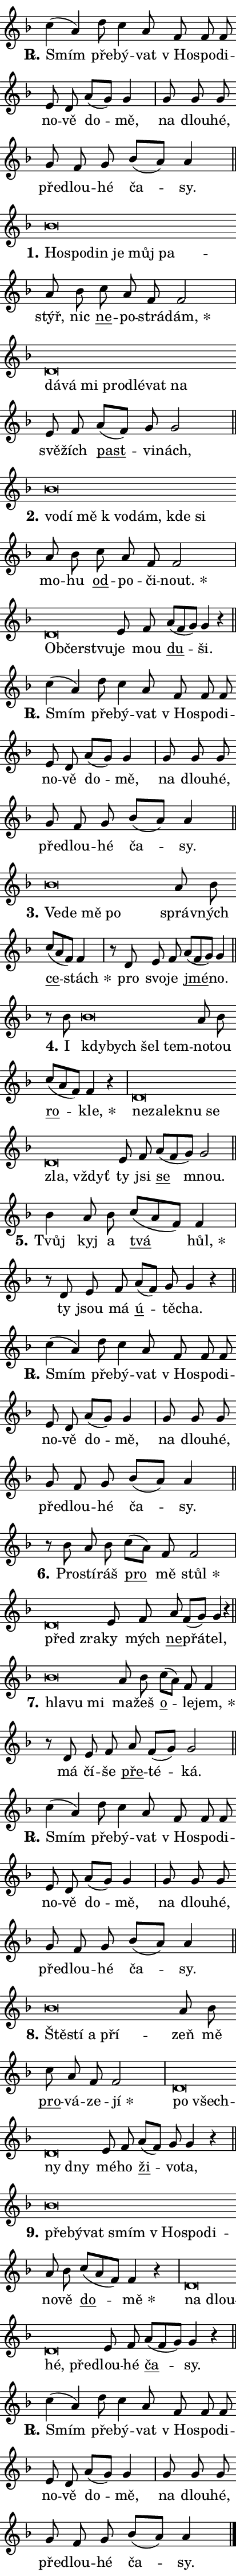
\version "2.22.1"
\header { tagline = "" }
\paper {
  indent = 0\cm
  top-margin = 0\cm
  right-margin = 0\cm
  bottom-margin = 0\cm
  left-margin = 0\cm
  paper-width = 7\cm
  page-breaking = #ly:one-page-breaking
  system-system-spacing.basic-distance = #11
  score-system-spacing.basic-distance = #11.3
  ragged-last = ##f
}


%% Author: Thomas Morley
%% https://lists.gnu.org/archive/html/lilypond-user/2020-05/msg00002.html
#(define (line-position grob)
"Returns position of @var[grob} in current system:
   @code{'start}, if at first time-step
   @code{'end}, if at last time-step
   @code{'middle} otherwise
"
  (let* ((col (ly:item-get-column grob))
         (ln (ly:grob-object col 'left-neighbor))
         (rn (ly:grob-object col 'right-neighbor))
         (col-to-check-left (if (ly:grob? ln) ln col))
         (col-to-check-right (if (ly:grob? rn) rn col))
         (break-dir-left
           (and
             (ly:grob-property col-to-check-left 'non-musical #f)
             (ly:item-break-dir col-to-check-left)))
         (break-dir-right
           (and
             (ly:grob-property col-to-check-right 'non-musical #f)
             (ly:item-break-dir col-to-check-right))))
        (cond ((eqv? 1 break-dir-left) 'start)
              ((eqv? -1 break-dir-right) 'end)
              (else 'middle))))

#(define (tranparent-at-line-position vctor)
  (lambda (grob)
  "Relying on @code{line-position} select the relevant enry from @var{vctor}.
Used to determine transparency,"
    (case (line-position grob)
      ((end) (not (vector-ref vctor 0)))
      ((middle) (not (vector-ref vctor 1)))
      ((start) (not (vector-ref vctor 2))))))

noteHeadBreakVisibility =
#(define-music-function (break-visibility)(vector?)
"Makes @code{NoteHead}s transparent relying on @var{break-visibility}"
#{
  \override NoteHead.transparent =
    #(tranparent-at-line-position break-visibility)
#})

#(define delete-ledgers-for-transparent-note-heads
  (lambda (grob)
    "Reads whether a @code{NoteHead} is transparent.
If so this @code{NoteHead} is removed from @code{'note-heads} from
@var{grob}, which is supposed to be @code{LedgerLineSpanner}.
As a result ledgers are not printed for this @code{NoteHead}"
    (let* ((nhds-array (ly:grob-object grob 'note-heads))
           (nhds-list
             (if (ly:grob-array? nhds-array)
                 (ly:grob-array->list nhds-array)
                 '()))
           ;; Relies on the transparent-property being done before
           ;; Staff.LedgerLineSpanner.after-line-breaking is executed.
           ;; This is fragile ...
           (to-keep
             (remove
               (lambda (nhd)
                 (ly:grob-property nhd 'transparent #f))
               nhds-list)))
      ;; TODO find a better method to iterate over grob-arrays, similiar
      ;; to filter/remove etc for lists
      ;; For now rebuilt from scratch
      (set! (ly:grob-object grob 'note-heads)  '())
      (for-each
        (lambda (nhd)
          (ly:pointer-group-interface::add-grob grob 'note-heads nhd))
        to-keep))))

hideNotes = {
  \noteHeadBreakVisibility #begin-of-line-visible
}
unHideNotes = {
  \noteHeadBreakVisibility #all-visible
}

% work-around for resetting accidentals
% https://lilypond.org/doc/v2.23/Documentation/notation/displaying-rhythms#unmetered-music
cadenzaMeasure = {
  \cadenzaOff
  \partial 1024 s1024
  \cadenzaOn
}

#(define-markup-command (accent layout props text) (markup?)
  "Underline accented syllable"
  (interpret-markup layout props
    #{\markup \override #'(offset . 4.3) \underline { #text }#}))

responsum = \markup \concat {
  "R" \hspace #-1.05 \path #0.1 #'((moveto 0 0.07) (lineto 0.9 0.8)) \hspace #0.05 "."
}

\layout {
    \context {
        \Staff
        \remove "Time_signature_engraver"
        \override LedgerLineSpanner.after-line-breaking = #delete-ledgers-for-transparent-note-heads
    }
    \context {
        \Voice {
            \override NoteHead.output-attributes = #'((class . "notehead"))
            \override Hairpin.height = #0.55
        }
    }
    \context {
        \Lyrics {
            \override StanzaNumber.output-attributes = #'((class . "stanzanumber"))
            \override LyricSpace.minimum-distance = #0.9
            \override LyricText.font-name = #"TeX Gyre Schola"
            \override LyricText.font-size = 1
            \override StanzaNumber.font-name = #"TeX Gyre Schola Bold"
            \override StanzaNumber.font-size = 1
        }
    }
}

% magnetic-lyrics.ily
%
%   written by
%     Jean Abou Samra <jean@abou-samra.fr>
%     Werner Lemberg <wl@gnu.org>
%
%   adapted by
%     Jiri Hon <jiri.hon@gmail.com>
%
% Version 2022-Apr-15

% https://www.mail-archive.com/lilypond-user@gnu.org/msg149350.html

#(define (Left_hyphen_pointer_engraver context)
   "Collect syllable-hyphen-syllable occurrences in lyrics and store
them in properties.  This engraver only looks to the left.  For
example, if the lyrics input is @code{foo -- bar}, it does the
following.

@itemize @bullet
@item
Set the @code{text} property of the @code{LyricHyphen} grob between
@q{foo} and @q{bar} to @code{foo}.

@item
Set the @code{left-hyphen} property of the @code{LyricText} grob with
text @q{foo} to the @code{LyricHyphen} grob between @q{foo} and
@q{bar}.
@end itemize

Use this auxiliary engraver in combination with the
@code{lyric-@/text::@/apply-@/magnetic-@/offset!} hook."
   (let ((hyphen #f)
         (text #f))
     (make-engraver
      (acknowledgers
       ((lyric-syllable-interface engraver grob source-engraver)
        (set! text grob)))
      (end-acknowledgers
       ((lyric-hyphen-interface engraver grob source-engraver)
        ;(when (not (grob::has-interface grob 'lyric-space-interface))
          (set! hyphen grob)));)
      ((stop-translation-timestep engraver)
       (when (and text hyphen)
         (ly:grob-set-object! text 'left-hyphen hyphen))
       (set! text #f)
       (set! hyphen #f)))))

#(define (lyric-text::apply-magnetic-offset! grob)
   "If the space between two syllables is less than the value in
property @code{LyricText@/.details@/.squash-threshold}, move the right
syllable to the left so that it gets concatenated with the left
syllable.

Use this function as a hook for
@code{LyricText@/.after-@/line-@/breaking} if the
@code{Left_@/hyphen_@/pointer_@/engraver} is active."
   (let ((hyphen (ly:grob-object grob 'left-hyphen #f)))
     (when hyphen
       (let ((left-text (ly:spanner-bound hyphen LEFT)))
         (when (grob::has-interface left-text 'lyric-syllable-interface)
           (let* ((common (ly:grob-common-refpoint grob left-text X))
                  (this-x-ext (ly:grob-extent grob common X))
                  (left-x-ext
                   (begin
                     ;; Trigger magnetism for left-text.
                     (ly:grob-property left-text 'after-line-breaking)
                     (ly:grob-extent left-text common X)))
                  ;; `delta` is the gap width between two syllables.
                  (delta (- (interval-start this-x-ext)
                            (interval-end left-x-ext)))
                  (details (ly:grob-property grob 'details))
                  (threshold (assoc-get 'squash-threshold details 0.2)))
             (when (< delta threshold)
               (let* (;; We have to manipulate the input text so that
                      ;; ligatures crossing syllable boundaries are not
                      ;; disabled.  For languages based on the Latin
                      ;; script this is essentially a beautification.
                      ;; However, for non-Western scripts it can be a
                      ;; necessity.
                      (lt (ly:grob-property left-text 'text))
                      (rt (ly:grob-property grob 'text))
                      (is-space (grob::has-interface hyphen 'lyric-space-interface))
                      (space (if is-space " " ""))
                      (space-markup (grob-interpret-markup grob " "))
                      (space-size (interval-length (ly:stencil-extent space-markup X)))
                      (extra-delta (if is-space space-size 0))
                      ;; Append new syllable.
                      (ltrt-space (if (and (string? lt) (string? rt))
                                (string-append lt space rt)
                                (make-concat-markup (list lt space rt))))
                      ;; Right-align `ltrt` to the right side.
                      (ltrt-space-markup (grob-interpret-markup
                               grob
                               (make-translate-markup
                                (cons (interval-length this-x-ext) 0)
                                (make-right-align-markup ltrt-space)))))
                 (begin
                   ;; Don't print `left-text`.
                   (ly:grob-set-property! left-text 'stencil #f)
                   ;; Set text and stencil (which holds all collected
                   ;; syllables so far) and shift it to the left.
                   (ly:grob-set-property! grob 'text ltrt-space)
                   (ly:grob-set-property! grob 'stencil ltrt-space-markup)
                   (ly:grob-translate-axis! grob (- (- delta extra-delta)) X))))))))))


#(define (lyric-hyphen::displace-bounds-first grob)
   ;; Make very sure this callback isn't triggered too early.
   (let ((left (ly:spanner-bound grob LEFT))
         (right (ly:spanner-bound grob RIGHT)))
     (ly:grob-property left 'after-line-breaking)
     (ly:grob-property right 'after-line-breaking)
     (ly:lyric-hyphen::print grob)))

squashThreshold = #0.4

\layout {
  \context {
    \Lyrics
    \consists #Left_hyphen_pointer_engraver
    \override LyricText.after-line-breaking =
      #lyric-text::apply-magnetic-offset!
    \override LyricHyphen.stencil = #lyric-hyphen::displace-bounds-first
    \override LyricText.details.squash-threshold = \squashThreshold
    \override LyricHyphen.minimum-distance = 0
    \override LyricHyphen.minimum-length = \squashThreshold
  }
}

squash = \override LyricText.details.squash-threshold = 9999
unSquash = \override LyricText.details.squash-threshold = \squashThreshold

left = \override LyricText.self-alignment-X = #LEFT
unLeft = \revert LyricText.self-alignment-X

starOffset = #(lambda (grob) 
                (let ((x_offset (ly:self-alignment-interface::aligned-on-x-parent grob)))
                  (if (= x_offset 0) 0 (+ x_offset 1.2))))

star = #(define-music-function (syllable)(string?)
"Append star separator at the end of a syllable"
#{
  \once \override LyricText.X-offset = #starOffset
  \lyricmode { \markup {
    #syllable
    \override #'((font-name . "TeX Gyre Schola Bold")) \hspace #0.2 \lower #0.65 \larger "*"
  } }
#})

starAccent = #(define-music-function (syllable)(string?)
"Append star separator at the end of a syllable and make accent"
#{
  \once \override LyricText.X-offset = #starOffset
  \lyricmode { \markup {
    \accent #syllable
    \override #'((font-name . "TeX Gyre Schola Bold")) \hspace #0.2 \lower #0.65 \larger "*"
  } }
#})

breath = #(define-music-function (syllable)(string?)
"Append breathing indicator at the end of a syllable"
#{
  \lyricmode { \markup { #syllable "+" } }
#})

optionalBreath = #(define-music-function (syllable)(string?)
"Append optional breathing indicator at the end of a syllable"
#{
  \lyricmode { \markup { #syllable "(+)" } }
#})


\score {
    <<
        \new Voice = "melody" { \cadenzaOn \key f \major \relative { c''4( a) d8 c4 a8 \bar "" f f f \bar "" e d \bar "" a'[( g)] g4 \cadenzaMeasure \bar "|" g8 g g \bar "" g f g \bar "" bes[( a)] a4 \cadenzaMeasure \bar "||" \break } }
        \new Lyrics \lyricsto "melody" { \lyricmode { \set stanza = \responsum
Smím pře -- bý -- vat "v Ho" -- spo -- di -- no -- vě do -- mě, na dlou -- hé, pře -- dlou -- hé ča -- sy. } }
    >>
    \layout {}
}

\score {
    <<
        \new Voice = "melody" { \cadenzaOn \key f \major \relative { bes'\breve*1/16 \hideNotes \breve*1/16 \bar "" \breve*1/16 \bar "" \breve*1/16 \bar "" \breve*1/16 \breve*1/16 \bar "" \unHideNotes a8 bes \bar "" c a f f2 \cadenzaMeasure \bar "|" d\breve*1/16 \hideNotes \breve*1/16 \bar "" \breve*1/16 \bar "" \breve*1/16 \bar "" \breve*1/16 \bar "" \breve*1/16 \breve*1/16 \bar "" \unHideNotes e8 f \bar "" a[( f)] g g2 \cadenzaMeasure \bar "||" \break } }
        \new Lyrics \lyricsto "melody" { \lyricmode { \set stanza = "1."
\left Ho -- \squash spo -- din je můj pa -- \unLeft \unSquash stýř, nic \markup \accent ne -- po -- strá -- \star dám, \left dá -- \squash vá mi pro -- dlé -- vat na \unLeft \unSquash svě -- žích \markup \accent past -- vi -- nách, } }
    >>
    \layout {}
}

\score {
    <<
        \new Voice = "melody" { \cadenzaOn \key f \major \relative { bes'\breve*1/16 \hideNotes \breve*1/16 \bar "" \breve*1/16 \bar "" \breve*1/16 \bar "" \breve*1/16 \bar "" \breve*1/16 \breve*1/16 \bar "" \unHideNotes a8 bes \bar "" c a f f2 \cadenzaMeasure \bar "|" d\breve*1/16 \hideNotes \breve*1/16 \breve*1/16 \bar "" \unHideNotes e8 f \bar "" a[( f g)] g4 r \cadenzaMeasure \bar "||" \break } }
        \new Lyrics \lyricsto "melody" { \lyricmode { \set stanza = "2."
\left vo -- \squash dí mě "k vo" -- dám, kde si \unLeft \unSquash mo -- hu \markup \accent od -- po -- či -- \star nout. \left Ob -- \squash čerst -- vu -- \unLeft \unSquash je mou \markup \accent du -- ši. } }
    >>
    \layout {}
}

\score {
    <<
        \new Voice = "melody" { \cadenzaOn \key f \major \relative { c''4( a) d8 c4 a8 \bar "" f f f \bar "" e d \bar "" a'[( g)] g4 \cadenzaMeasure \bar "|" g8 g g \bar "" g f g \bar "" bes[( a)] a4 \cadenzaMeasure \bar "||" \break } }
        \new Lyrics \lyricsto "melody" { \lyricmode { \set stanza = \responsum
Smím pře -- bý -- vat "v Ho" -- spo -- di -- no -- vě do -- mě, na dlou -- hé, pře -- dlou -- hé ča -- sy. } }
    >>
    \layout {}
}

\score {
    <<
        \new Voice = "melody" { \cadenzaOn \key f \major \relative { bes'\breve*1/16 \hideNotes \breve*1/16 \bar "" \breve*1/16 \breve*1/16 \bar "" \unHideNotes a8 bes \bar "" c[( a f)] f4 \cadenzaMeasure \bar "|" r8 d8 e8 f \bar "" a[( f g)] g4 \cadenzaMeasure \bar "||" \break } }
        \new Lyrics \lyricsto "melody" { \lyricmode { \set stanza = "3."
\left Ve -- \squash de mě po \unLeft \unSquash správ -- ných \markup \accent ce -- \star stách pro svo -- je \markup \accent jmé -- no. } }
    >>
    \layout {}
}

\score {
    <<
        \new Voice = "melody" { \cadenzaOn \key f \major \relative { r8 bes' bes\breve*1/16 \hideNotes \breve*1/16 \bar "" \breve*1/16 \breve*1/16 \bar "" \unHideNotes a8 bes \bar "" c[( a f)] f4 r \cadenzaMeasure \bar "|" d\breve*1/16 \hideNotes \breve*1/16 \bar "" \breve*1/16 \bar "" \breve*1/16 \bar "" \breve*1/16 \bar "" \breve*1/16 \breve*1/16 \bar "" \unHideNotes e8 f \bar "" a[( f g)] g2 \cadenzaMeasure \bar "||" \break } }
        \new Lyrics \lyricsto "melody" { \lyricmode { \set stanza = "4."
I \left kdy -- \squash bych šel tem -- \unLeft \unSquash no -- tou \markup \accent ro -- \star kle, \left ne -- \squash za -- lek -- nu se zla, vždyť \unLeft \unSquash ty jsi \markup \accent se mnou. } }
    >>
    \layout {}
}

\score {
    <<
        \new Voice = "melody" { \cadenzaOn \key f \major \relative { bes'4 a8 bes \bar "" c[( a f)] f4 \cadenzaMeasure \bar "|" r8 d e8 f \bar "" a[( f)] g g4 r \cadenzaMeasure \bar "||" \break } }
        \new Lyrics \lyricsto "melody" { \lyricmode { \set stanza = "5."
Tvůj kyj a \markup \accent tvá \star hůl, ty jsou má \markup \accent ú -- tě -- cha. } }
    >>
    \layout {}
}

\score {
    <<
        \new Voice = "melody" { \cadenzaOn \key f \major \relative { c''4( a) d8 c4 a8 \bar "" f f f \bar "" e d \bar "" a'[( g)] g4 \cadenzaMeasure \bar "|" g8 g g \bar "" g f g \bar "" bes[( a)] a4 \cadenzaMeasure \bar "||" \break } }
        \new Lyrics \lyricsto "melody" { \lyricmode { \set stanza = \responsum
Smím pře -- bý -- vat "v Ho" -- spo -- di -- no -- vě do -- mě, na dlou -- hé, pře -- dlou -- hé ča -- sy. } }
    >>
    \layout {}
}

\score {
    <<
        \new Voice = "melody" { \cadenzaOn \key f \major \relative { r8 bes' a8 bes \bar "" c[( a)] f f2 \cadenzaMeasure \bar "|" d\breve*1/16 \hideNotes \breve*1/16 \bar "" \unHideNotes e8 f \bar "" a f[( g)] g4 r \cadenzaMeasure \bar "||" \break } }
        \new Lyrics \lyricsto "melody" { \lyricmode { \set stanza = "6."
Pro -- stí -- ráš \markup \accent pro mě \star stůl \left před \squash zra -- \unLeft \unSquash ky mých \markup \accent ne -- přá -- tel, } }
    >>
    \layout {}
}

\score {
    <<
        \new Voice = "melody" { \cadenzaOn \key f \major \relative { bes'\breve*1/16 \hideNotes \breve*1/16 \breve*1/16 \bar "" \unHideNotes a8 bes \bar "" c[( a)] f f4 \cadenzaMeasure \bar "|" r8 d e8 f \bar "" a f[( g)] g2 \cadenzaMeasure \bar "||" \break } }
        \new Lyrics \lyricsto "melody" { \lyricmode { \set stanza = "7."
\left hla -- \squash vu mi \unLeft \unSquash ma -- žeš \markup \accent o -- le -- \star jem, má čí -- še \markup \accent pře -- té -- ká. } }
    >>
    \layout {}
}

\score {
    <<
        \new Voice = "melody" { \cadenzaOn \key f \major \relative { c''4( a) d8 c4 a8 \bar "" f f f \bar "" e d \bar "" a'[( g)] g4 \cadenzaMeasure \bar "|" g8 g g \bar "" g f g \bar "" bes[( a)] a4 \cadenzaMeasure \bar "||" \break } }
        \new Lyrics \lyricsto "melody" { \lyricmode { \set stanza = \responsum
Smím pře -- bý -- vat "v Ho" -- spo -- di -- no -- vě do -- mě, na dlou -- hé, pře -- dlou -- hé ča -- sy. } }
    >>
    \layout {}
}

\score {
    <<
        \new Voice = "melody" { \cadenzaOn \key f \major \relative { bes'\breve*1/16 \hideNotes \breve*1/16 \bar "" \breve*1/16 \breve*1/16 \bar "" \unHideNotes a8 bes \bar "" c a f f2 \cadenzaMeasure \bar "|" d\breve*1/16 \hideNotes \breve*1/16 \bar "" \breve*1/16 \breve*1/16 \bar "" \unHideNotes e8 f \bar "" a[( f)] g g4 r \cadenzaMeasure \bar "||" \break } }
        \new Lyrics \lyricsto "melody" { \lyricmode { \set stanza = "8."
\left Ště -- \squash stí a pří -- \unLeft \unSquash zeň mě \markup \accent pro -- vá -- ze -- \star jí \left po \squash všech -- ny dny \unLeft \unSquash mé -- ho \markup \accent ži -- vo -- ta, } }
    >>
    \layout {}
}

\score {
    <<
        \new Voice = "melody" { \cadenzaOn \key f \major \relative { bes'\breve*1/16 \hideNotes \breve*1/16 \bar "" \breve*1/16 \bar "" \breve*1/16 \bar "" \breve*1/16 \bar "" \breve*1/16 \breve*1/16 \bar "" \unHideNotes a8 bes \bar "" c[( a f)] f4 r \cadenzaMeasure \bar "|" d\breve*1/16 \hideNotes \breve*1/16 \bar "" \breve*1/16 \breve*1/16 \bar "" \unHideNotes e8 f \bar "" a[( f g)] g4 r \cadenzaMeasure \bar "||" \break } }
        \new Lyrics \lyricsto "melody" { \lyricmode { \set stanza = "9."
\left pře -- \squash bý -- vat smím "v Ho" -- spo -- di -- \unLeft \unSquash no -- vě \markup \accent do -- \star mě \left na \squash dlou -- hé, pře -- \unLeft \unSquash dlou -- hé \markup \accent ča -- sy. } }
    >>
    \layout {}
}

\score {
    <<
        \new Voice = "melody" { \cadenzaOn \key f \major \relative { c''4( a) d8 c4 a8 \bar "" f f f \bar "" e d \bar "" a'[( g)] g4 \cadenzaMeasure \bar "|" g8 g g \bar "" g f g \bar "" bes[( a)] a4 \cadenzaMeasure \bar "||" \break } \bar "|." }
        \new Lyrics \lyricsto "melody" { \lyricmode { \set stanza = \responsum
Smím pře -- bý -- vat "v Ho" -- spo -- di -- no -- vě do -- mě, na dlou -- hé, pře -- dlou -- hé ča -- sy. } }
    >>
    \layout {}
}
